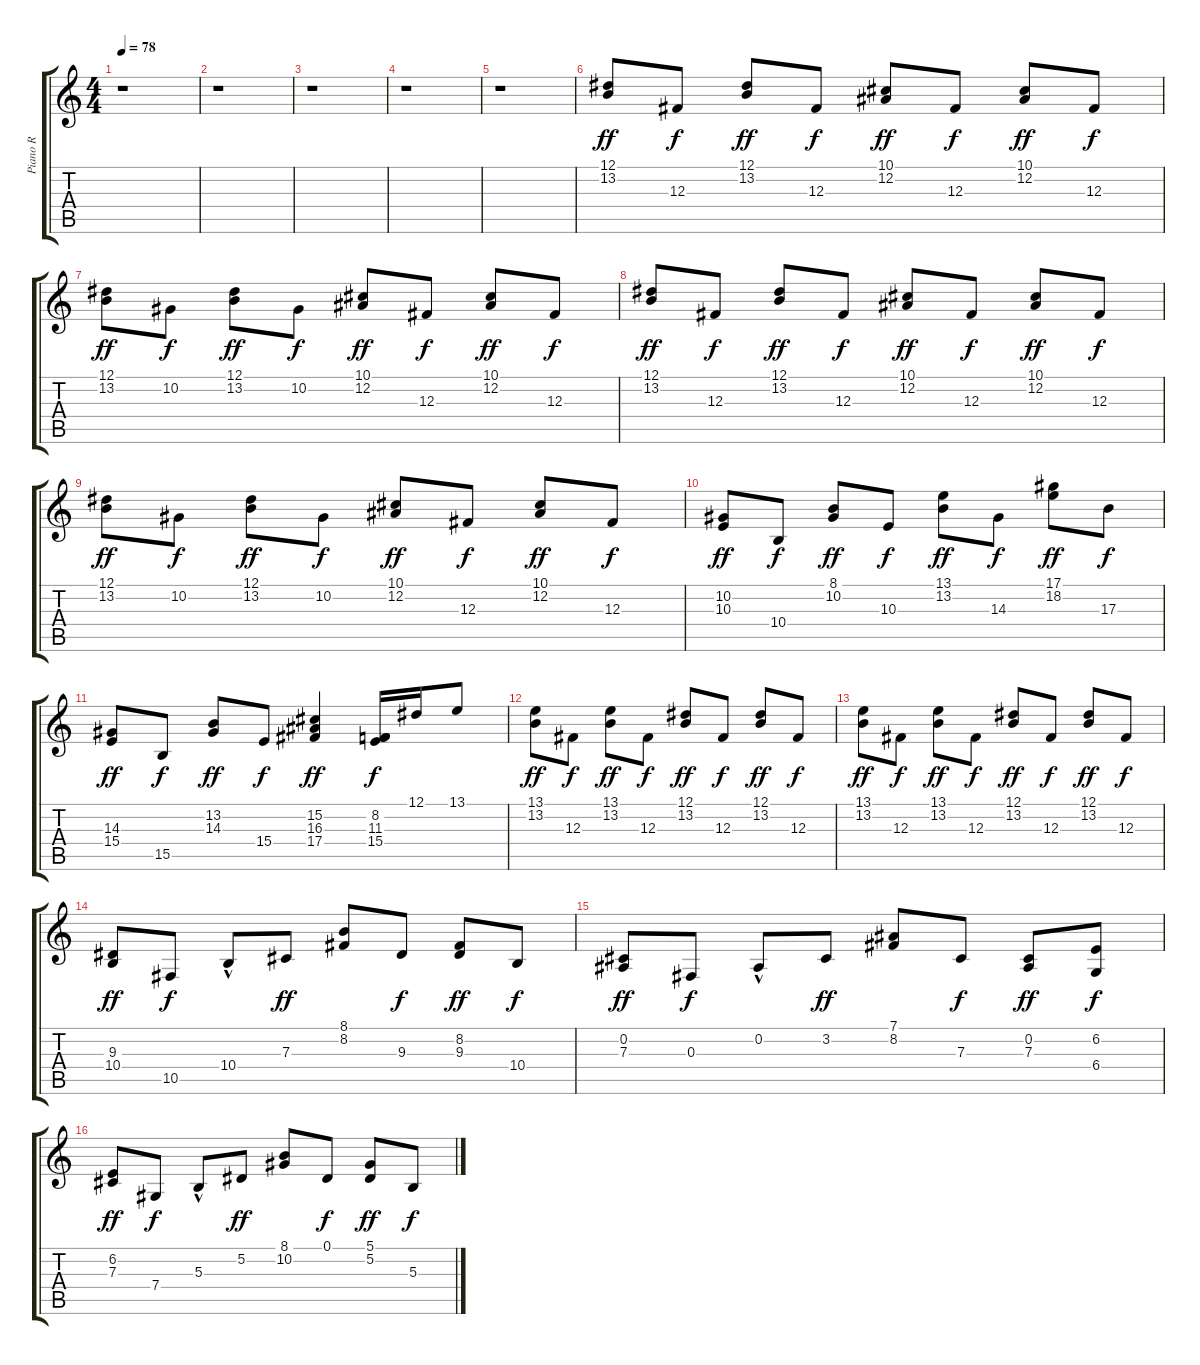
\track ("Piano R" "Piano R") {instrument acousticgrandpiano}
\staff {score tabs}
\tuning (Eb4 Bb3 Gb3 Db3 Ab2 Eb2) {hide}
\ts (4 4)
\tempo 78
\clef g2
\ks c
r.1{dy ff instrument acousticgrandpiano} |
r.1 |
r.1 |
r.1 |
r.1 |
(12.1 13.2).8 12.3.8{dy f} (12.1 13.2).8{dy ff} 12.3.8{dy f} (10.1 12.2).8{dy ff} 12.3.8{dy f} (10.1 12.2).8{dy ff} 12.3.8{dy f} |
(12.1 13.2).8{dy ff} 10.2.8{dy f} (12.1 13.2).8{dy ff} 10.2.8{dy f} (10.1 12.2).8{dy ff} 12.3.8{dy f} (10.1 12.2).8{dy ff} 12.3.8{dy f} |
(12.1 13.2).8{dy ff} 12.3.8{dy f} (12.1 13.2).8{dy ff} 12.3.8{dy f} (10.1 12.2).8{dy ff} 12.3.8{dy f} (10.1 12.2).8{dy ff} 12.3.8{dy f} |
(12.1 13.2).8{dy ff} 10.2.8{dy f} (12.1 13.2).8{dy ff} 10.2.8{dy f} (10.1 12.2).8{dy ff} 12.3.8{dy f} (10.1 12.2).8{dy ff} 12.3.8{dy f} |
(10.2 10.3).8{dy ff} 10.4.8{dy f} (8.1 10.2).8{dy ff} 10.3.8{dy f} (13.1 13.2).8{dy ff} 14.3.8{dy f} (17.1 18.2).8{dy ff} 17.3.8{dy f} |
(14.3 15.4).8{dy ff} 15.5.8{dy f} (13.2 14.3).8{dy ff} 15.4.8{dy f} (15.2 16.3 17.4).4{dy ff} (8.2 11.3 15.4).16{dy f} 12.1.16 13.1.8 |
(13.1 13.2).8{dy ff} 12.3.8{dy f} (13.1 13.2).8{dy ff} 12.3.8{dy f} (12.1 13.2).8{dy ff} 12.3.8{dy f} (12.1 13.2).8{dy ff} 12.3.8{dy f} |
(13.1 13.2).8{dy ff} 12.3.8{dy f} (13.1 13.2).8{dy ff} 12.3.8{dy f} (12.1 13.2).8{dy ff} 12.3.8{dy f} (12.1 13.2).8{dy ff} 12.3.8{dy f} |
(9.3 10.4).8{dy ff} 10.5.8{dy f} 10.4{hac}.8 7.3.8{dy ff} (8.1 8.2).8 9.3.8{dy f} (8.2 9.3).8{dy ff} 10.4.8{dy f} |
(0.2 7.3).8{dy ff} 0.3.8{dy f} 0.2{hac}.8 3.2.8{dy ff} (7.1 8.2).8 7.3.8{dy f} (0.2 7.3).8{dy ff} (6.2 6.4).8{dy f} |
(6.2 7.3).8{dy ff} 7.4.8{dy f} 5.3{hac}.8 5.2.8{dy ff} (8.1 10.2).8 0.1.8{dy f} (5.1 5.2).8{dy ff} 5.3.8{dy f}
